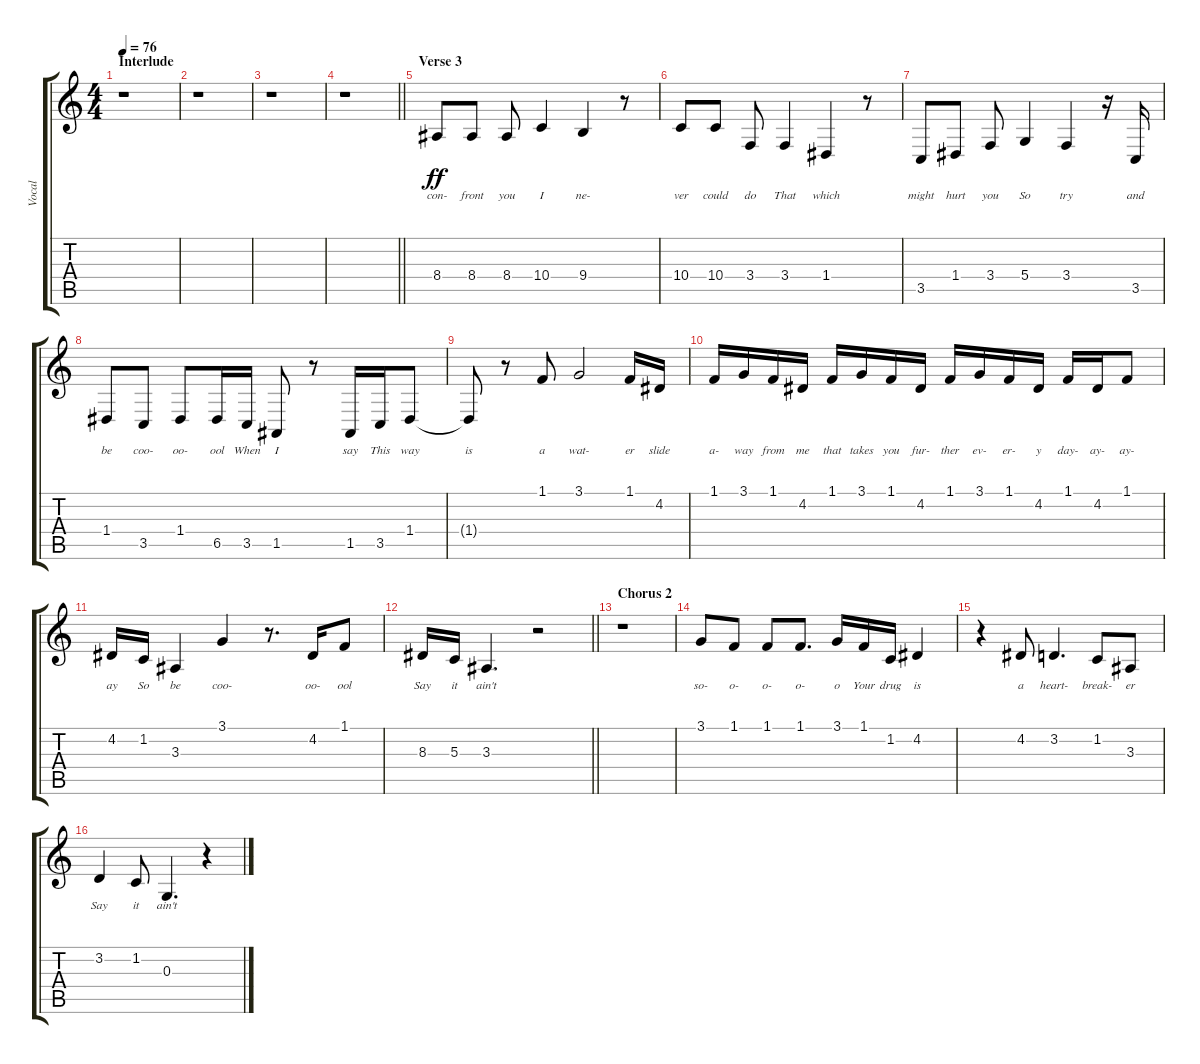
\track ("Vocal" "Vocal") {instrument tenorsax}
\staff {score tabs}
\tuning (E4 B3 G3 D3 A2 E2) {hide}
\ts (4 4)
\section ("" "Interlude")
\tempo 76
\clef g2
\ks c
r.1{dy ff} |
r.1 |
r.1 |
\barLineRight lightlight
r.1 |
\section ("" "Verse 3")
8.4.8{lyrics (0 "con-") lyrics (1 "") lyrics (2 "") lyrics (3 "") lyrics (4 "")} 8.4.8{lyrics (0 "front") lyrics (1 "") lyrics (2 "") lyrics (3 "") lyrics (4 "")} 8.4.8{lyrics (0 "you") lyrics (1 "") lyrics (2 "") lyrics (3 "") lyrics (4 "")} 10.4.4{lyrics (0 "I") lyrics (1 "") lyrics (2 "") lyrics (3 "") lyrics (4 "")} 9.4.4{lyrics (0 "ne-") lyrics (1 "") lyrics (2 "") lyrics (3 "") lyrics (4 "")} r.8 |
10.4.8{lyrics (0 "ver") lyrics (1 "") lyrics (2 "") lyrics (3 "") lyrics (4 "")} 10.4.8{lyrics (0 "could") lyrics (1 "") lyrics (2 "") lyrics (3 "") lyrics (4 "")} 3.4.8{lyrics (0 "do") lyrics (1 "") lyrics (2 "") lyrics (3 "") lyrics (4 "")} 3.4.4{lyrics (0 "That") lyrics (1 "") lyrics (2 "") lyrics (3 "") lyrics (4 "")} 1.4.4{lyrics (0 "which") lyrics (1 "") lyrics (2 "") lyrics (3 "") lyrics (4 "")} r.8 |
3.5.8{lyrics (0 "might") lyrics (1 "") lyrics (2 "") lyrics (3 "") lyrics (4 "")} 1.4.8{lyrics (0 "hurt") lyrics (1 "") lyrics (2 "") lyrics (3 "") lyrics (4 "")} 3.4.8{lyrics (0 "you") lyrics (1 "") lyrics (2 "") lyrics (3 "") lyrics (4 "")} 5.4.4{lyrics (0 "So") lyrics (1 "") lyrics (2 "") lyrics (3 "") lyrics (4 "")} 3.4.4{lyrics (0 "try") lyrics (1 "") lyrics (2 "") lyrics (3 "") lyrics (4 "")} r.16 3.5.16{lyrics (0 "and") lyrics (1 "") lyrics (2 "") lyrics (3 "") lyrics (4 "")} |
1.4.8{lyrics (0 "be") lyrics (1 "") lyrics (2 "") lyrics (3 "") lyrics (4 "")} 3.5.8{lyrics (0 "coo-") lyrics (1 "") lyrics (2 "") lyrics (3 "") lyrics (4 "")} 1.4.8{lyrics (0 "oo-") lyrics (1 "") lyrics (2 "") lyrics (3 "") lyrics (4 "")} 6.5.16{lyrics (0 "ool") lyrics (1 "") lyrics (2 "") lyrics (3 "") lyrics (4 "")} 3.5.16{lyrics (0 "When") lyrics (1 "") lyrics (2 "") lyrics (3 "") lyrics (4 "")} 1.5.8{lyrics (0 "I") lyrics (1 "") lyrics (2 "") lyrics (3 "") lyrics (4 "")} r.8 1.5.16{lyrics (0 "say") lyrics (1 "") lyrics (2 "") lyrics (3 "") lyrics (4 "")} 3.5.16{lyrics (0 "This") lyrics (1 "") lyrics (2 "") lyrics (3 "") lyrics (4 "")} 1.4.8{lyrics (0 "way") lyrics (1 "") lyrics (2 "") lyrics (3 "") lyrics (4 "")} |
1.4{t}.8{lyrics (0 "is") lyrics (1 "") lyrics (2 "") lyrics (3 "") lyrics (4 "")} r.8 1.1.8{lyrics (0 "a") lyrics (1 "") lyrics (2 "") lyrics (3 "") lyrics (4 "")} 3.1.2{lyrics (0 "wat-") lyrics (1 "") lyrics (2 "") lyrics (3 "") lyrics (4 "")} 1.1.16{lyrics (0 "er") lyrics (1 "") lyrics (2 "") lyrics (3 "") lyrics (4 "")} 4.2.16{lyrics (0 "slide") lyrics (1 "") lyrics (2 "") lyrics (3 "") lyrics (4 "")} |
1.1.16{lyrics (0 "a-") lyrics (1 "") lyrics (2 "") lyrics (3 "") lyrics (4 "")} 3.1.16{lyrics (0 "way") lyrics (1 "") lyrics (2 "") lyrics (3 "") lyrics (4 "")} 1.1.16{lyrics (0 "from") lyrics (1 "") lyrics (2 "") lyrics (3 "") lyrics (4 "")} 4.2.16{lyrics (0 "me") lyrics (1 "") lyrics (2 "") lyrics (3 "") lyrics (4 "")} 1.1.16{lyrics (0 "that") lyrics (1 "") lyrics (2 "") lyrics (3 "") lyrics (4 "")} 3.1.16{lyrics (0 "takes") lyrics (1 "") lyrics (2 "") lyrics (3 "") lyrics (4 "")} 1.1.16{lyrics (0 "you") lyrics (1 "") lyrics (2 "") lyrics (3 "") lyrics (4 "")} 4.2.16{lyrics (0 "fur-") lyrics (1 "") lyrics (2 "") lyrics (3 "") lyrics (4 "")} 1.1.16{lyrics (0 "ther") lyrics (1 "") lyrics (2 "") lyrics (3 "") lyrics (4 "")} 3.1.16{lyrics (0 "ev-") lyrics (1 "") lyrics (2 "") lyrics (3 "") lyrics (4 "")} 1.1.16{lyrics (0 "er-") lyrics (1 "") lyrics (2 "") lyrics (3 "") lyrics (4 "")} 4.2.16{lyrics (0 "y") lyrics (1 "") lyrics (2 "") lyrics (3 "") lyrics (4 "")} 1.1.16{lyrics (0 "day-") lyrics (1 "") lyrics (2 "") lyrics (3 "") lyrics (4 "")} 4.2.16{lyrics (0 "ay-") lyrics (1 "") lyrics (2 "") lyrics (3 "") lyrics (4 "")} 1.1.8{lyrics (0 "ay-") lyrics (1 "") lyrics (2 "") lyrics (3 "") lyrics (4 "")} |
4.2.16{lyrics (0 "ay") lyrics (1 "") lyrics (2 "") lyrics (3 "") lyrics (4 "")} 1.2.16{lyrics (0 "So") lyrics (1 "") lyrics (2 "") lyrics (3 "") lyrics (4 "")} 3.3.4{lyrics (0 "be") lyrics (1 "") lyrics (2 "") lyrics (3 "") lyrics (4 "")} 3.1.4{lyrics (0 "coo-") lyrics (1 "") lyrics (2 "") lyrics (3 "") lyrics (4 "")} r.8{d} 4.2.16{lyrics (0 "oo-") lyrics (1 "") lyrics (2 "") lyrics (3 "") lyrics (4 "")} 1.1.8{lyrics (0 "ool") lyrics (1 "") lyrics (2 "") lyrics (3 "") lyrics (4 "")} |
\barLineRight lightlight
8.3.16{lyrics (0 "Say") lyrics (1 "") lyrics (2 "") lyrics (3 "") lyrics (4 "")} 5.3.16{lyrics (0 "it") lyrics (1 "") lyrics (2 "") lyrics (3 "") lyrics (4 "")} 3.3.4{d lyrics (0 "ain't") lyrics (1 "") lyrics (2 "") lyrics (3 "") lyrics (4 "")} r.2 |
\section ("" "Chorus 2")
r.1 |
3.1.8{lyrics (0 "so-") lyrics (1 "") lyrics (2 "") lyrics (3 "") lyrics (4 "")} 1.1.8{lyrics (0 "o-") lyrics (1 "") lyrics (2 "") lyrics (3 "") lyrics (4 "")} 1.1.8{lyrics (0 "o-") lyrics (1 "") lyrics (2 "") lyrics (3 "") lyrics (4 "")} 1.1.8{d lyrics (0 "o-") lyrics (1 "") lyrics (2 "") lyrics (3 "") lyrics (4 "")} 3.1.16{lyrics (0 "o") lyrics (1 "") lyrics (2 "") lyrics (3 "") lyrics (4 "")} 1.1.16{lyrics (0 "Your") lyrics (1 "") lyrics (2 "") lyrics (3 "") lyrics (4 "")} 1.2.16{lyrics (0 "drug") lyrics (1 "") lyrics (2 "") lyrics (3 "") lyrics (4 "")} 4.2.4{lyrics (0 "is") lyrics (1 "") lyrics (2 "") lyrics (3 "") lyrics (4 "")} |
r.4 4.2.8{lyrics (0 "a") lyrics (1 "") lyrics (2 "") lyrics (3 "") lyrics (4 "")} 3.2.4{d lyrics (0 "heart-") lyrics (1 "") lyrics (2 "") lyrics (3 "") lyrics (4 "")} 1.2.8{lyrics (0 "break-") lyrics (1 "") lyrics (2 "") lyrics (3 "") lyrics (4 "")} 3.3.8{lyrics (0 "er") lyrics (1 "") lyrics (2 "") lyrics (3 "") lyrics (4 "")} |
3.2.4{lyrics (0 "Say") lyrics (1 "") lyrics (2 "") lyrics (3 "") lyrics (4 "")} 1.2.8{lyrics (0 "it") lyrics (1 "") lyrics (2 "") lyrics (3 "") lyrics (4 "")} 0.3.4{d lyrics (0 "ain't") lyrics (1 "") lyrics (2 "") lyrics (3 "") lyrics (4 "")} r.4
